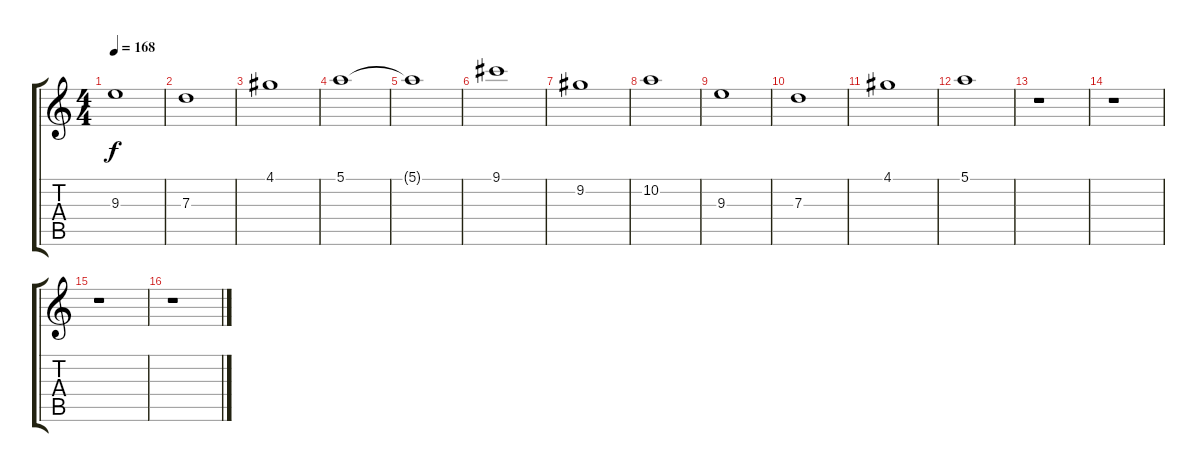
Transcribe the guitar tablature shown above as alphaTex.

\track "" {instrument electricguitarjazz}
\staff {score tabs}
\tuning (E4 B3 G3 D3 A2 E2) {hide}
\ts (4 4)
\tempo 168
\clef g2
\ks c
9.3.1{dy f} |
7.3.1 |
4.1.1 |
5.1.1 |
5.1{t}.1 |
9.1.1 |
9.2.1 |
10.2.1 |
9.3.1 |
7.3.1 |
4.1.1 |
5.1.1 |
r.1 |
r.1 |
r.1 |
r.1
